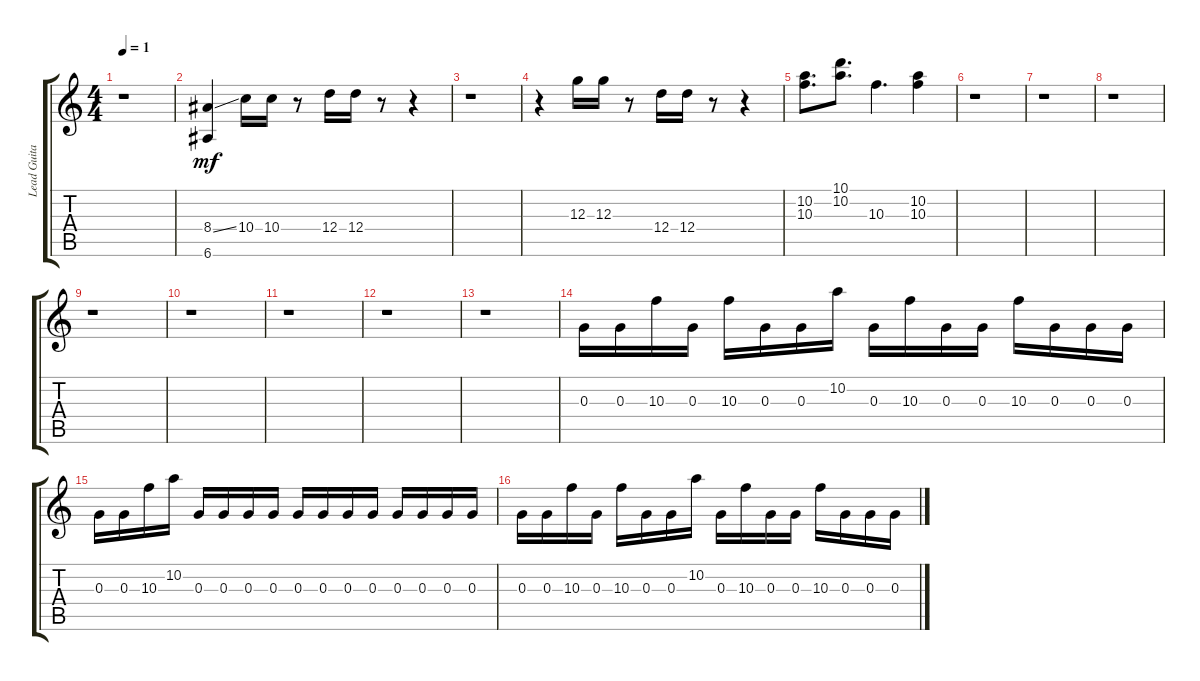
\track ("Lead Guitar 2" "Lead Guita") {instrument electricguitarmuted}
\staff {score tabs}
\tuning (E4 B3 G3 D3 A2 E2) {hide}
\ts (4 4)
\tempo 1
\clef g2
\ks c
r.1{dy mf} |
(8.4{ss} 6.6).4 10.4.16 10.4.16 r.8 12.4.16 12.4.16 r.8 r.4 |
r.1 |
r.4 12.3.16 12.3.16 r.8 12.4.16 12.4.16 r.8 r.4 |
(10.2 10.3).8{d} (10.1 10.2).8{d} 10.3.4{d} (10.2 10.3).4 |
r.1 |
r.1 |
r.1 |
r.1 |
r.1 |
r.1 |
r.1 |
r.1 |
0.3.16 0.3.16 10.3.16 0.3.16 10.3.16 0.3.16 0.3.16 10.2.16 0.3.16 10.3.16 0.3.16 0.3.16 10.3.16 0.3.16 0.3.16 0.3.16 |
0.3.16 0.3.16 10.3.16 10.2.16 0.3.16 0.3.16 0.3.16 0.3.16 0.3.16 0.3.16 0.3.16 0.3.16 0.3.16 0.3.16 0.3.16 0.3.16 |
0.3.16 0.3.16 10.3.16 0.3.16 10.3.16 0.3.16 0.3.16 10.2.16 0.3.16 10.3.16 0.3.16 0.3.16 10.3.16 0.3.16 0.3.16 0.3.16
